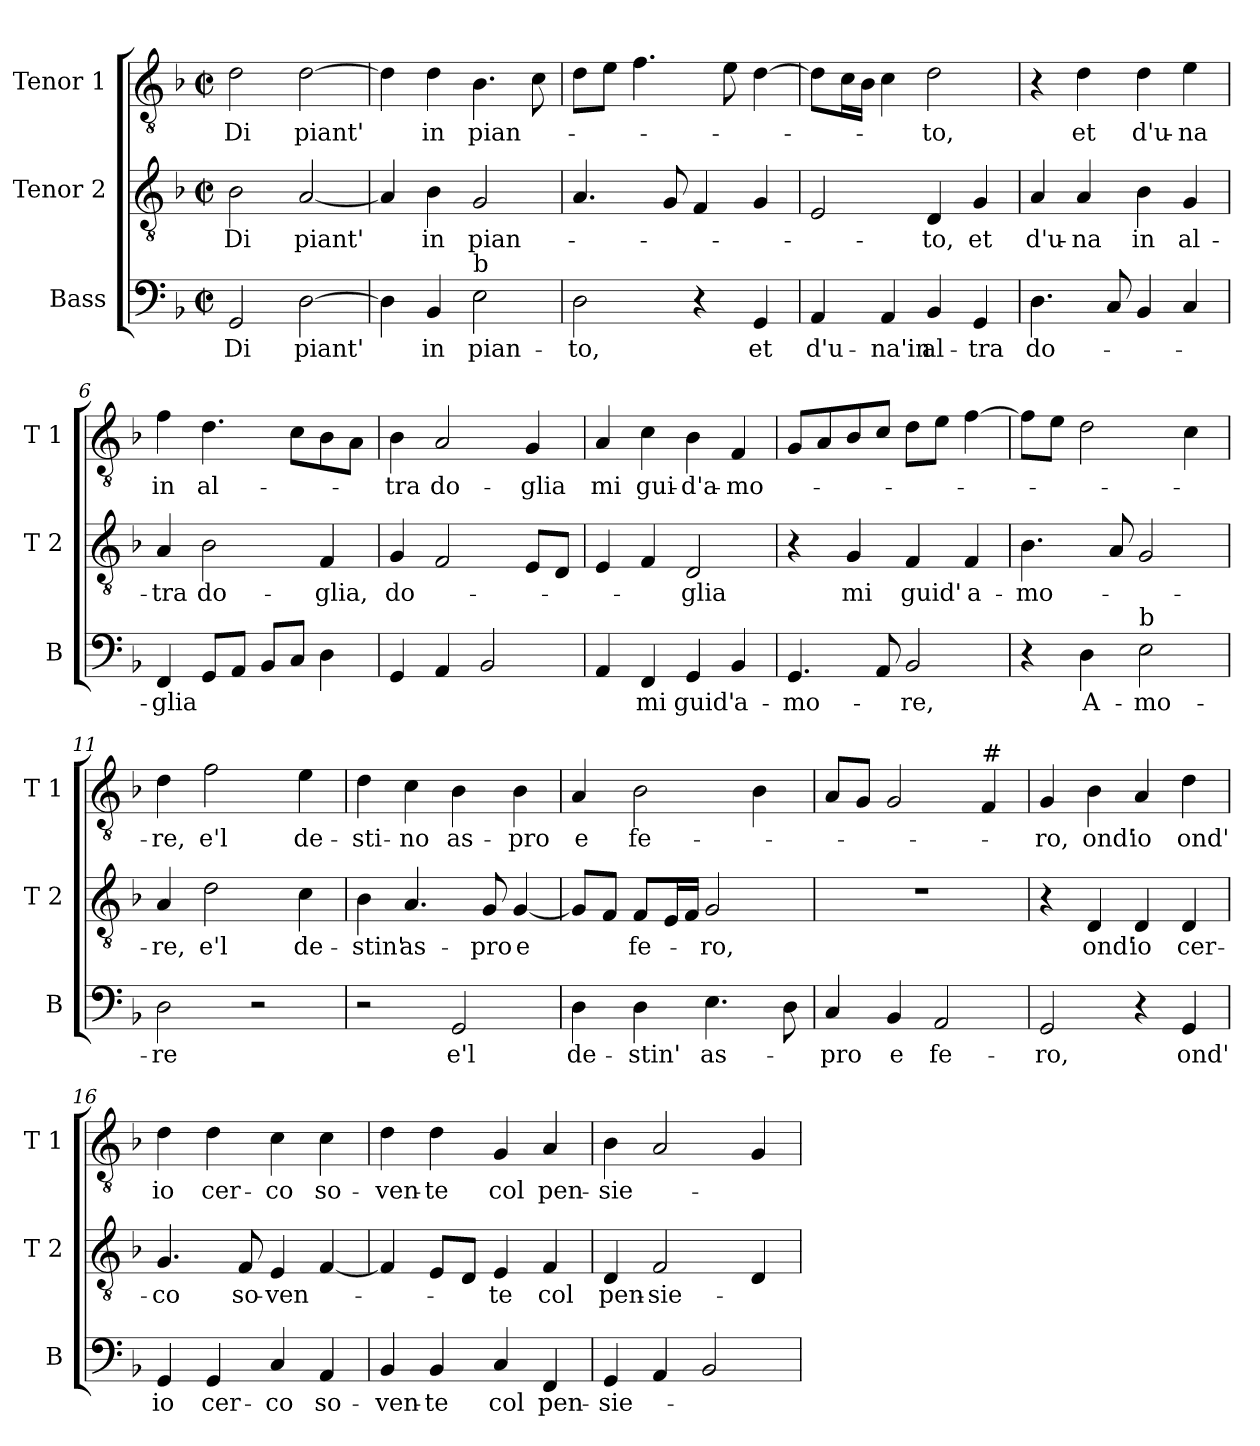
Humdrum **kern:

**kern	**text	**kern	**text	**kern	**text
*part3	*part3	*part2	*part2	*part1	*part1
*staff3	*staff3	*staff2	*staff2	*staff1	*staff1
*I"Bass	*	*I"Tenor 2	*	*I"Tenor 1	*
*I'B	*	*I'T 2	*	*I'T 1	*
*clefF4	*	*clefGv2	*	*clefGv2	*
*k[b-]	*	*k[b-]	*	*k[b-]	*
*F:	*	*F:	*	*F:	*
*M2/2	*	*M2/2	*	*M2/2	*
*met(c|)	*	*met(c|)	*	*met(c|)	*
=1	=1	=1	=1	=1	=1
!	!LO:LY:b	!	!LO:LY:b	!	!LO:LY:b
2GG/	Di	2B-\	Di	2d\	Di
!	!LO:LY:b	!	!LO:LY:b	!	!LO:LY:b
[2D\	piant'	[2A/	piant'	[2d\	piant'
=2	=2	=2	=2	=2	=2
4D\]	.	4A/]	.	4d\]	.
!	!LO:LY:b	!	!LO:LY:b	!	!LO:LY:b
4BB-/	in	4B-\	in	4d\	in
!LO:TX:a:t=b	!	!	!	!	!
!	!LO:LY:b	!	!LO:LY:b	!	!LO:LY:b
2E\	pian-	2G/	pian-	4.B-\	pian-
.	.	.	.	8c\	.
=3	=3	=3	=3	=3	=3
!	!LO:LY:b	!	!	!	!
2D\	-to,	4.A/	.	8d\L	.
.	.	.	.	8e\J	.
.	.	.	.	4.f\	.
.	.	8G/	.	.	.
4r	.	4F/	.	.	.
.	.	.	.	8e\	.
!	!LO:LY:b	!	!	!	!
4GG/	et	4G/	.	[4d\	.
=4	=4	=4	=4	=4	=4
!	!LO:LY:b	!	!	!	!
4AA/	d'u-	2E/	.	8d\L]	.
.	.	.	.	16c\L	.
.	.	.	.	16B-\JJ	.
!	!LO:LY:b	!	!	!	!
4AA/	-na'in	.	.	4c\	.
!	!LO:LY:b	!	!LO:LY:b	!	!LO:LY:b
4BB-/	al-	4D/	-to,	2d\	-to,
!	!LO:LY:b	!	!LO:LY:b	!	!
4GG/	-tra	4G/	et	.	.
!!LO:LB:g=z
=5	=5	=5	=5	=5	=5
!	!LO:LY:b	!	!LO:LY:b	!	!
4.D\	do-	4A/	d'u-	4r	.
!	!	!	!LO:LY:b	!	!LO:LY:b
.	.	4A/	-na	4d\	et
8C/	.	.	.	.	.
!	!	!	!LO:LY:b	!	!LO:LY:b
4BB-/	.	4B-\	in	4d\	d'u-
!	!	!	!LO:LY:b	!	!LO:LY:b
4C/	.	4G/	al-	4e\	-na
=6	=6	=6	=6	=6	=6
!	!LO:LY:b	!	!LO:LY:b	!	!LO:LY:b
4FF/	-glia	4A/	-tra	4f\	in
!	!	!	!LO:LY:b	!	!LO:LY:b
8GG/L	.	2B-\	do-	4.d\	al-
8AA/J	.	.	.	.	.
8BB-/L	.	.	.	.	.
8C/J	.	.	.	8c\L	.
!	!	!	!LO:LY:b	!	!
4D\	.	4F/	-glia,	8B-\	.
.	.	.	.	8A\J	.
=7	=7	=7	=7	=7	=7
!	!	!	!LO:LY:b	!	!LO:LY:b
4GG/	.	4G/	do-	4B-\	-tra
!	!	!	!	!	!LO:LY:b
4AA/	.	2F/	.	2A/	do-
2BB-/	.	.	.	.	.
!	!	!	!	!	!LO:LY:b
.	.	8E/L	.	4G/	-glia
.	.	8D/J	.	.	.
=8	=8	=8	=8	=8	=8
!	!	!	!	!	!LO:LY:b
4AA/	.	4E/	.	4A/	mi
!	!LO:LY:b	!	!	!	!LO:LY:b
4FF/	mi	4F/	.	4c\	gui-
!	!LO:LY:b	!	!LO:LY:b	!	!LO:LY:b
4GG/	guid'	2D/	-glia	4B-\	-d'a-
!	!LO:LY:b	!	!	!	!LO:LY:b
4BB-/	a-	.	.	4F/	-mo-
=9	=9	=9	=9	=9	=9
!	!LO:LY:b	!	!	!	!
4.GG/	-mo-	4r	.	8G/L	.
.	.	.	.	8A/	.
!	!	!	!LO:LY:b	!	!
.	.	4G/	mi	8B-/	.
8AA/	.	.	.	8c/J	.
!	!LO:LY:b	!	!LO:LY:b	!	!
2BB-/	-re,	4F/	guid'	8d\L	.
.	.	.	.	8e\J	.
!	!	!	!LO:LY:b	!	!
.	.	4F/	a-	[4f\	.
!!LO:LB:g=z
=10	=10	=10	=10	=10	=10
!	!	!	!LO:LY:b	!	!
4r	.	4.B-\	-mo-	8f\L]	.
.	.	.	.	8e\J	.
!	!LO:LY:b	!	!	!	!
4D\	A-	.	.	2d\	.
.	.	8A/	.	.	.
!LO:TX:a:t=b	!	!	!	!	!
!	!LO:LY:b	!	!	!	!
2E\	-mo-	2G/	.	.	.
.	.	.	.	4c\	.
=11	=11	=11	=11	=11	=11
!	!LO:LY:b	!	!LO:LY:b	!	!LO:LY:b
2D\	-re	4A/	-re,	4d\	-re,
!	!	!	!LO:LY:b	!	!LO:LY:b
.	.	2d\	e'l	2f\	e'l
2r	.	.	.	.	.
!	!	!	!LO:LY:b	!	!LO:LY:b
.	.	4c\	de-	4e\	de-
=12	=12	=12	=12	=12	=12
!	!	!	!LO:LY:b	!	!LO:LY:b
2r	.	4B-\	-stin'	4d\	-sti-
!	!	!	!LO:LY:b	!	!LO:LY:b
.	.	4.A/	as-	4c\	-no
!	!LO:LY:b	!	!	!	!LO:LY:b
2GG/	e'l	.	.	4B-\	as-
!	!	!	!LO:LY:b	!	!
.	.	8G/	-pro	.	.
!	!	!	!LO:LY:b	!	!LO:LY:b
.	.	[4G/	e	4B-\	-pro
=13	=13	=13	=13	=13	=13
!	!LO:LY:b	!	!	!	!LO:LY:b
4D\	de-	8G/L]	.	4A/	e
.	.	8F/J	.	.	.
!	!LO:LY:b	!	!LO:LY:b	!	!LO:LY:b
4D\	-stin'	8F/L	fe-	2B-\	fe-
.	.	16E/L	.	.	.
.	.	16F/JJ	.	.	.
!	!LO:LY:b	!	!LO:LY:b	!	!
4.E\	as-	2G/	-ro,	.	.
.	.	.	.	4B-\	.
8D\	.	.	.	.	.
=14	=14	=14	=14	=14	=14
!	!LO:LY:b	!	!	!	!
4C/	-pro	1r	.	8A/L	.
.	.	.	.	8G/J	.
!	!LO:LY:b	!	!	!	!
4BB-/	e	.	.	2G/	.
!	!LO:LY:b	!	!	!	!
2AA/	fe-	.	.	.	.
!	!	!	!	!LO:TX:a:t=#	!
.	.	.	.	4F/	.
!!LO:PB:g=z
=15	=15	=15	=15	=15	=15
!	!LO:LY:b	!	!	!	!LO:LY:b
2GG/	-ro,	4r	.	4G/	-ro,
!	!	!	!LO:LY:b	!	!LO:LY:b
.	.	4D/	ond'	4B-\	ond'
!	!	!	!LO:LY:b	!	!LO:LY:b
4r	.	4D/	io	4A/	io
!	!LO:LY:b	!	!LO:LY:b	!	!LO:LY:b
4GG/	ond'	4D/	cer-	4d\	ond'
=16	=16	=16	=16	=16	=16
!	!LO:LY:b	!	!LO:LY:b	!	!LO:LY:b
4GG/	io	4.G/	-co	4d\	io
!	!LO:LY:b	!	!	!	!LO:LY:b
4GG/	cer-	.	.	4d\	cer-
!	!	!	!LO:LY:b	!	!
.	.	8F/	so-	.	.
!	!LO:LY:b	!	!LO:LY:b	!	!LO:LY:b
4C/	-co	4E/	-ven-	4c\	-co
!	!LO:LY:b	!	!	!	!LO:LY:b
4AA/	so-	[4F/	.	4c\	so-
=17	=17	=17	=17	=17	=17
!	!LO:LY:b	!	!	!	!LO:LY:b
4BB-/	-ven-	4F/]	.	4d\	-ven-
!	!LO:LY:b	!	!	!	!LO:LY:b
4BB-/	-te	8E/L	.	4d\	-te
.	.	8D/J	.	.	.
!	!LO:LY:b	!	!LO:LY:b	!	!LO:LY:b
4C/	col	4E/	-te	4G/	col
!	!LO:LY:b	!	!LO:LY:b	!	!LO:LY:b
4FF/	pen-	4F/	col	4A/	pen-
=18	=18	=18	=18	=18	=18
!	!LO:LY:b	!	!LO:LY:b	!	!LO:LY:b
4GG/	-sie-	4D/	pen-	4B-\	-sie-
!	!	!	!LO:LY:b	!	!
4AA/	.	2F/	-sie-	2A/	.
2BB-/	.	.	.	.	.
.	.	4D/	.	4G/	.
=	=	=	=	=	=
*-	*-	*-	*-	*-	*-
